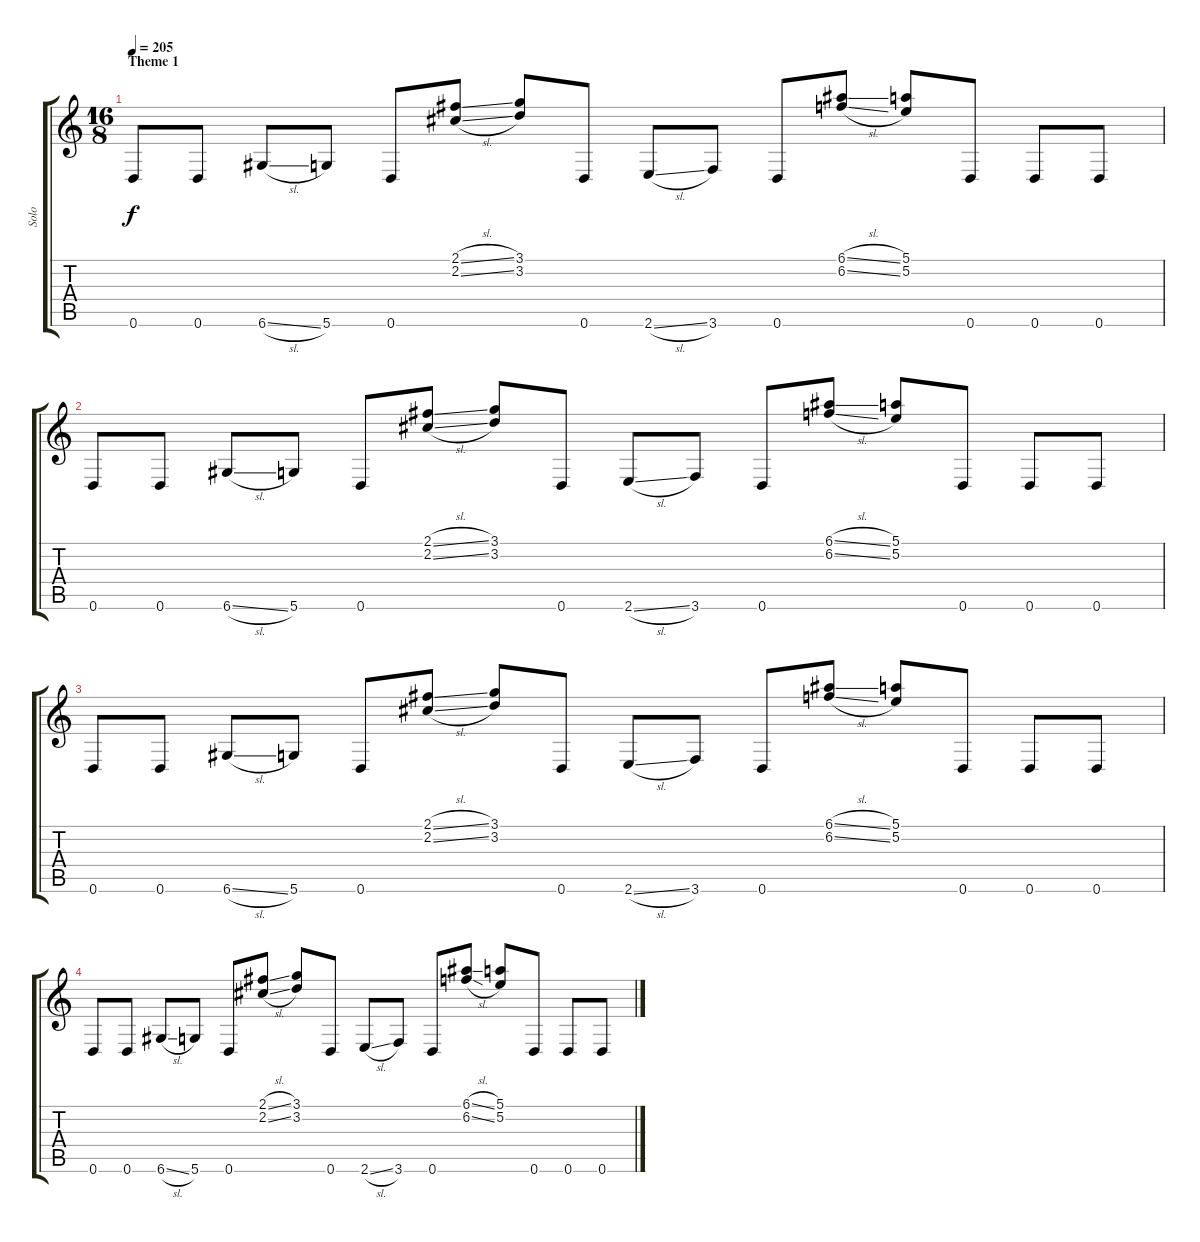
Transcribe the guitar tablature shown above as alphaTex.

\track ("Solo" "Solo") {instrument distortionguitar}
\staff {score tabs}
\tuning (E4 B3 G3 D3 A2 D2) {hide}
\ts (16 8)
\section ("" "Theme 1")
\tempo 205
\clef g2
\ks c
0.6.8{dy f instrument distortionguitar} 0.6.8 6.6{sl}.8 5.6.8 0.6.8 (2.1{sl} 2.2{sl}).8 (3.1 3.2).8 0.6.8 2.6{sl}.8 3.6.8 0.6.8 (6.1{sl} 6.2{sl}).8 (5.1 5.2).8 0.6.8 0.6.8 0.6.8 |
0.6.8 0.6.8 6.6{sl}.8 5.6.8 0.6.8 (2.1{sl} 2.2{sl}).8 (3.1 3.2).8 0.6.8 2.6{sl}.8 3.6.8 0.6.8 (6.1{sl} 6.2{sl}).8 (5.1 5.2).8 0.6.8 0.6.8 0.6.8 |
0.6.8 0.6.8 6.6{sl}.8 5.6.8 0.6.8 (2.1{sl} 2.2{sl}).8 (3.1 3.2).8 0.6.8 2.6{sl}.8 3.6.8 0.6.8 (6.1{sl} 6.2{sl}).8 (5.1 5.2).8 0.6.8 0.6.8 0.6.8 |
0.6.8 0.6.8 6.6{sl}.8 5.6.8 0.6.8 (2.1{sl} 2.2{sl}).8 (3.1 3.2).8 0.6.8 2.6{sl}.8 3.6.8 0.6.8 (6.1{sl} 6.2{sl}).8 (5.1 5.2).8 0.6.8 0.6.8 0.6.8
